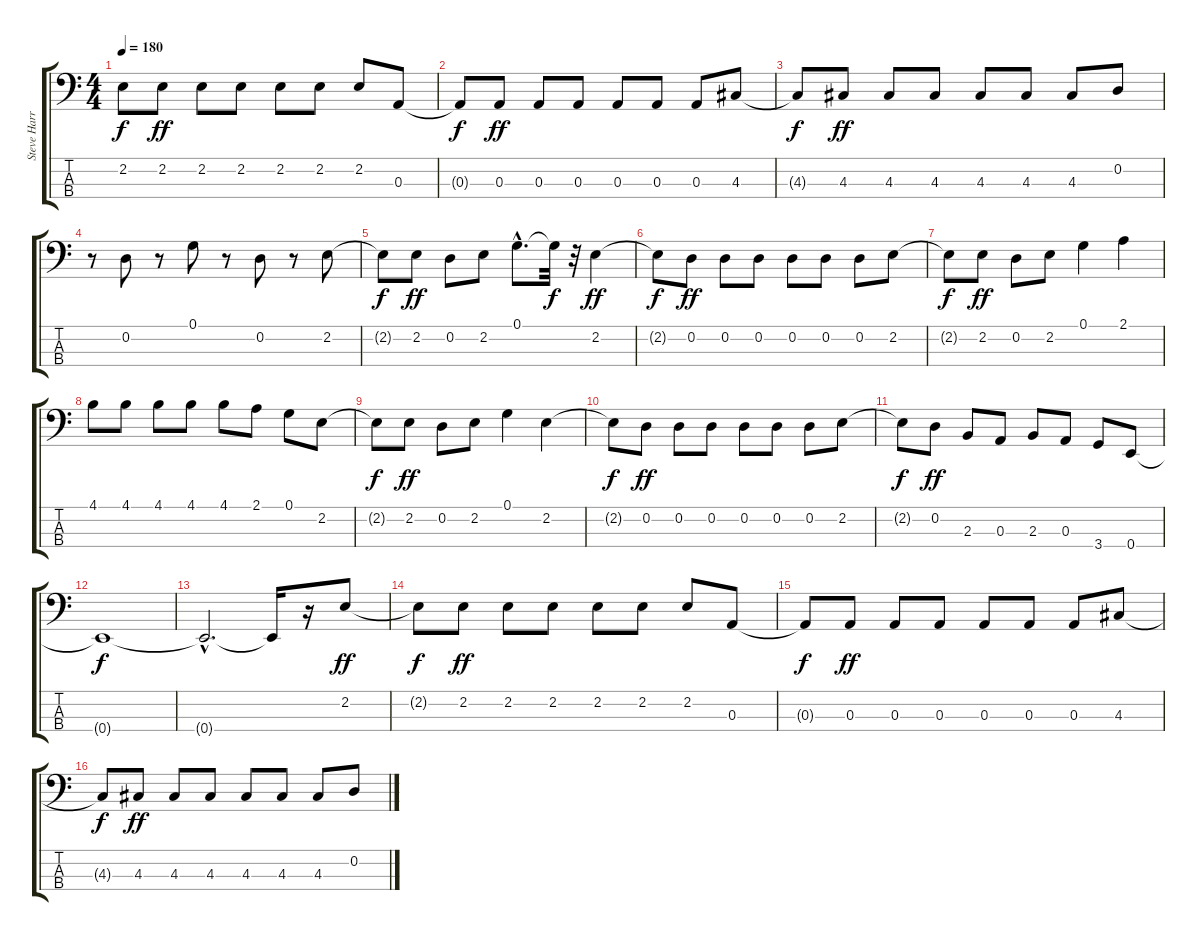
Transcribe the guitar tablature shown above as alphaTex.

\track ("Steve Harris" "Steve Harr") {instrument electricbassfinger}
\staff {score tabs}
\tuning (G2 D2 A1 E1) {hide}
\ts (4 4)
\tempo 180
\clef f4
\ks c
2.2{t}.8{dy f} 2.2.8{dy ff} 2.2.8 2.2.8 2.2.8 2.2.8 2.2.8 0.3.8 |
0.3{t}.8{dy f} 0.3.8{dy ff} 0.3.8 0.3.8 0.3.8 0.3.8 0.3.8 4.3.8 |
4.3{t}.8{dy f} 4.3.8{dy ff} 4.3.8 4.3.8 4.3.8 4.3.8 4.3.8 0.2.8 |
r.8 0.2.8 r.8 0.1.8 r.8 0.2.8 r.8 2.2.8 |
2.2{t}.8{dy f} 2.2.8{dy ff} 0.2.8 2.2.8 0.1{hac}.8{d} 0.1{t}.32{dy f} r.32 2.2.4{dy ff} |
2.2{t}.8{dy f} 0.2.8{dy ff} 0.2.8 0.2.8 0.2.8 0.2.8 0.2.8 2.2.8 |
2.2{t}.8{dy f} 2.2.8{dy ff} 0.2.8 2.2.8 0.1.4 2.1.4 |
4.1.8 4.1.8 4.1.8 4.1.8 4.1.8 2.1.8 0.1.8 2.2.8 |
2.2{t}.8{dy f} 2.2.8{dy ff} 0.2.8 2.2.8 0.1.4 2.2.4 |
2.2{t}.8{dy f} 0.2.8{dy ff} 0.2.8 0.2.8 0.2.8 0.2.8 0.2.8 2.2.8 |
2.2{t}.8{dy f} 0.2.8{dy ff} 2.3.8 0.3.8 2.3.8 0.3.8 3.4.8 0.4.8 |
0.4{t}.1{dy f} |
0.4{hac t}.2{d} 0.4{t}.16 r.16 2.2.8{dy ff} |
2.2{t}.8{dy f} 2.2.8{dy ff} 2.2.8 2.2.8 2.2.8 2.2.8 2.2.8 0.3.8 |
0.3{t}.8{dy f} 0.3.8{dy ff} 0.3.8 0.3.8 0.3.8 0.3.8 0.3.8 4.3.8 |
4.3{t}.8{dy f} 4.3.8{dy ff} 4.3.8 4.3.8 4.3.8 4.3.8 4.3.8 0.2.8
